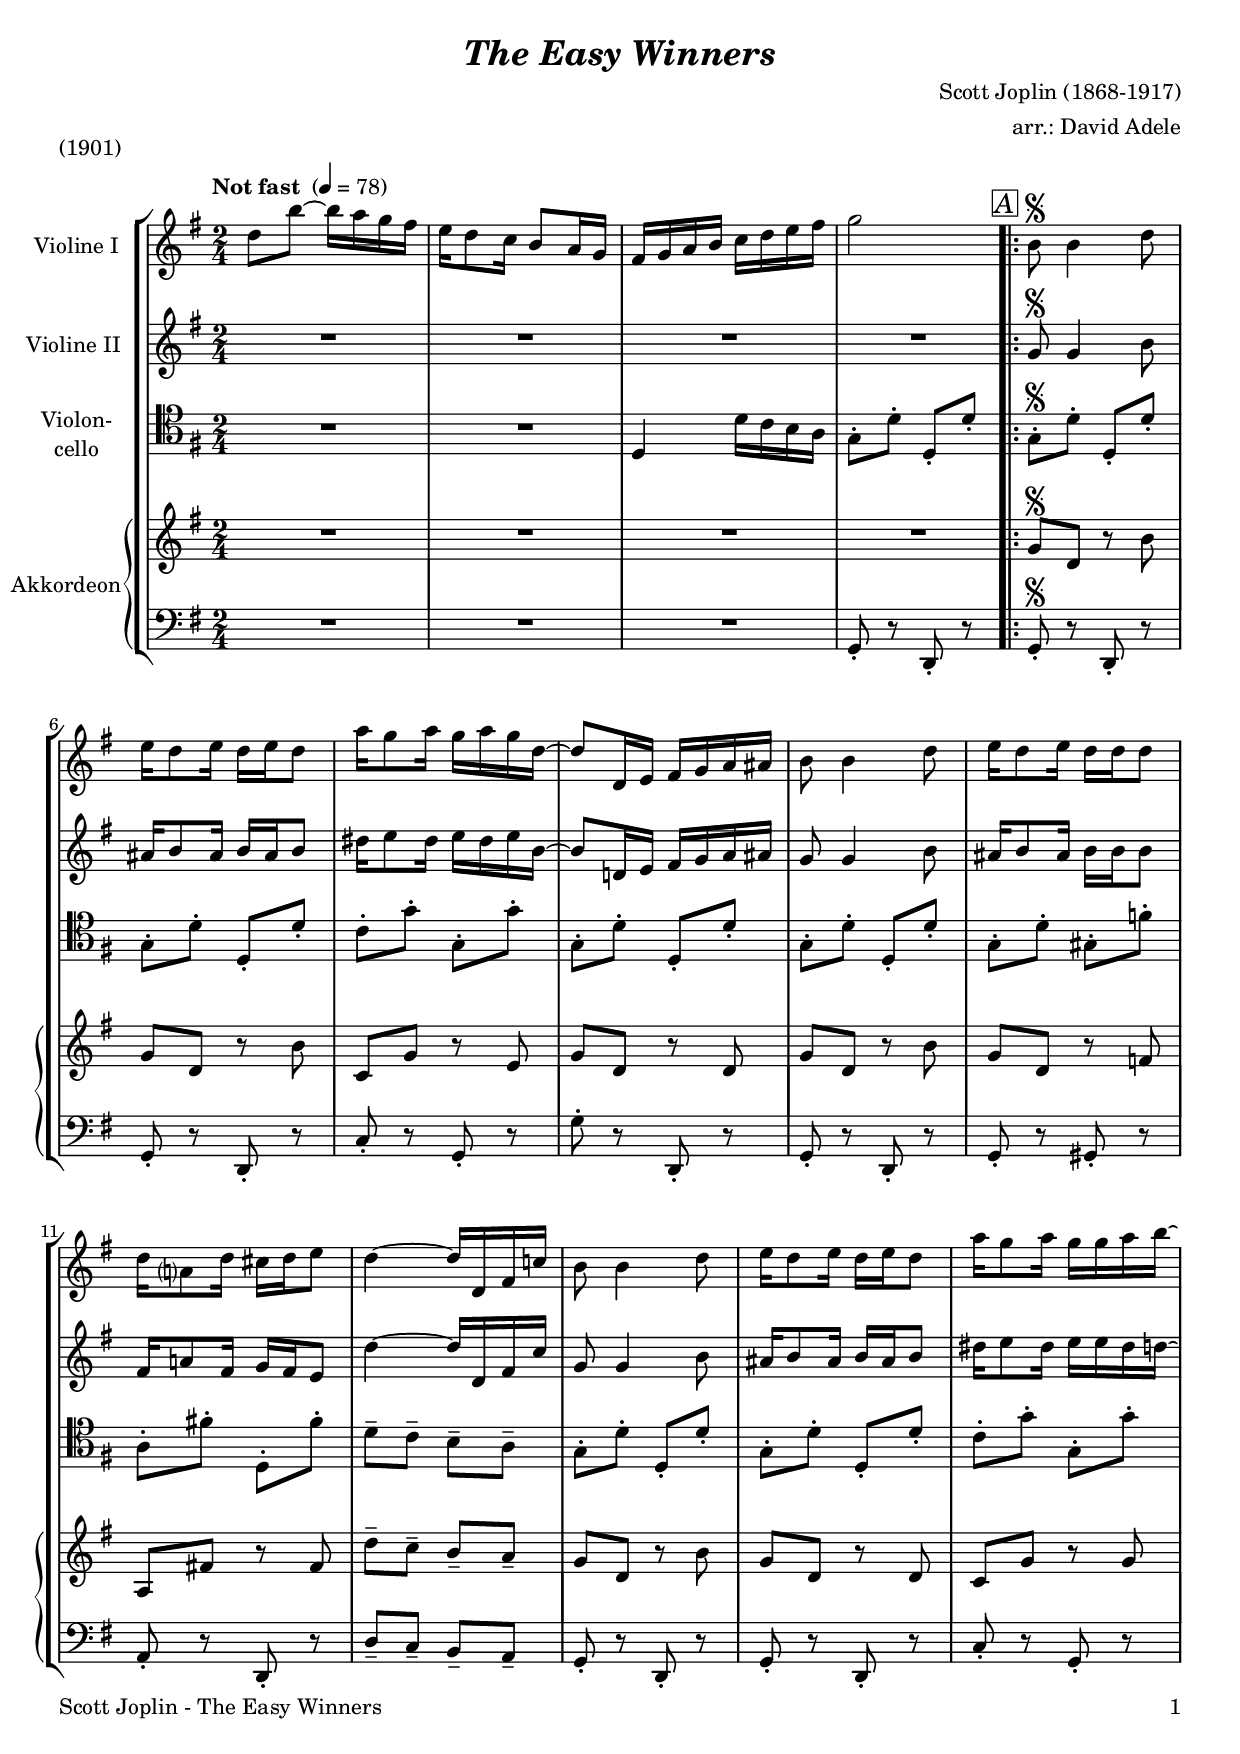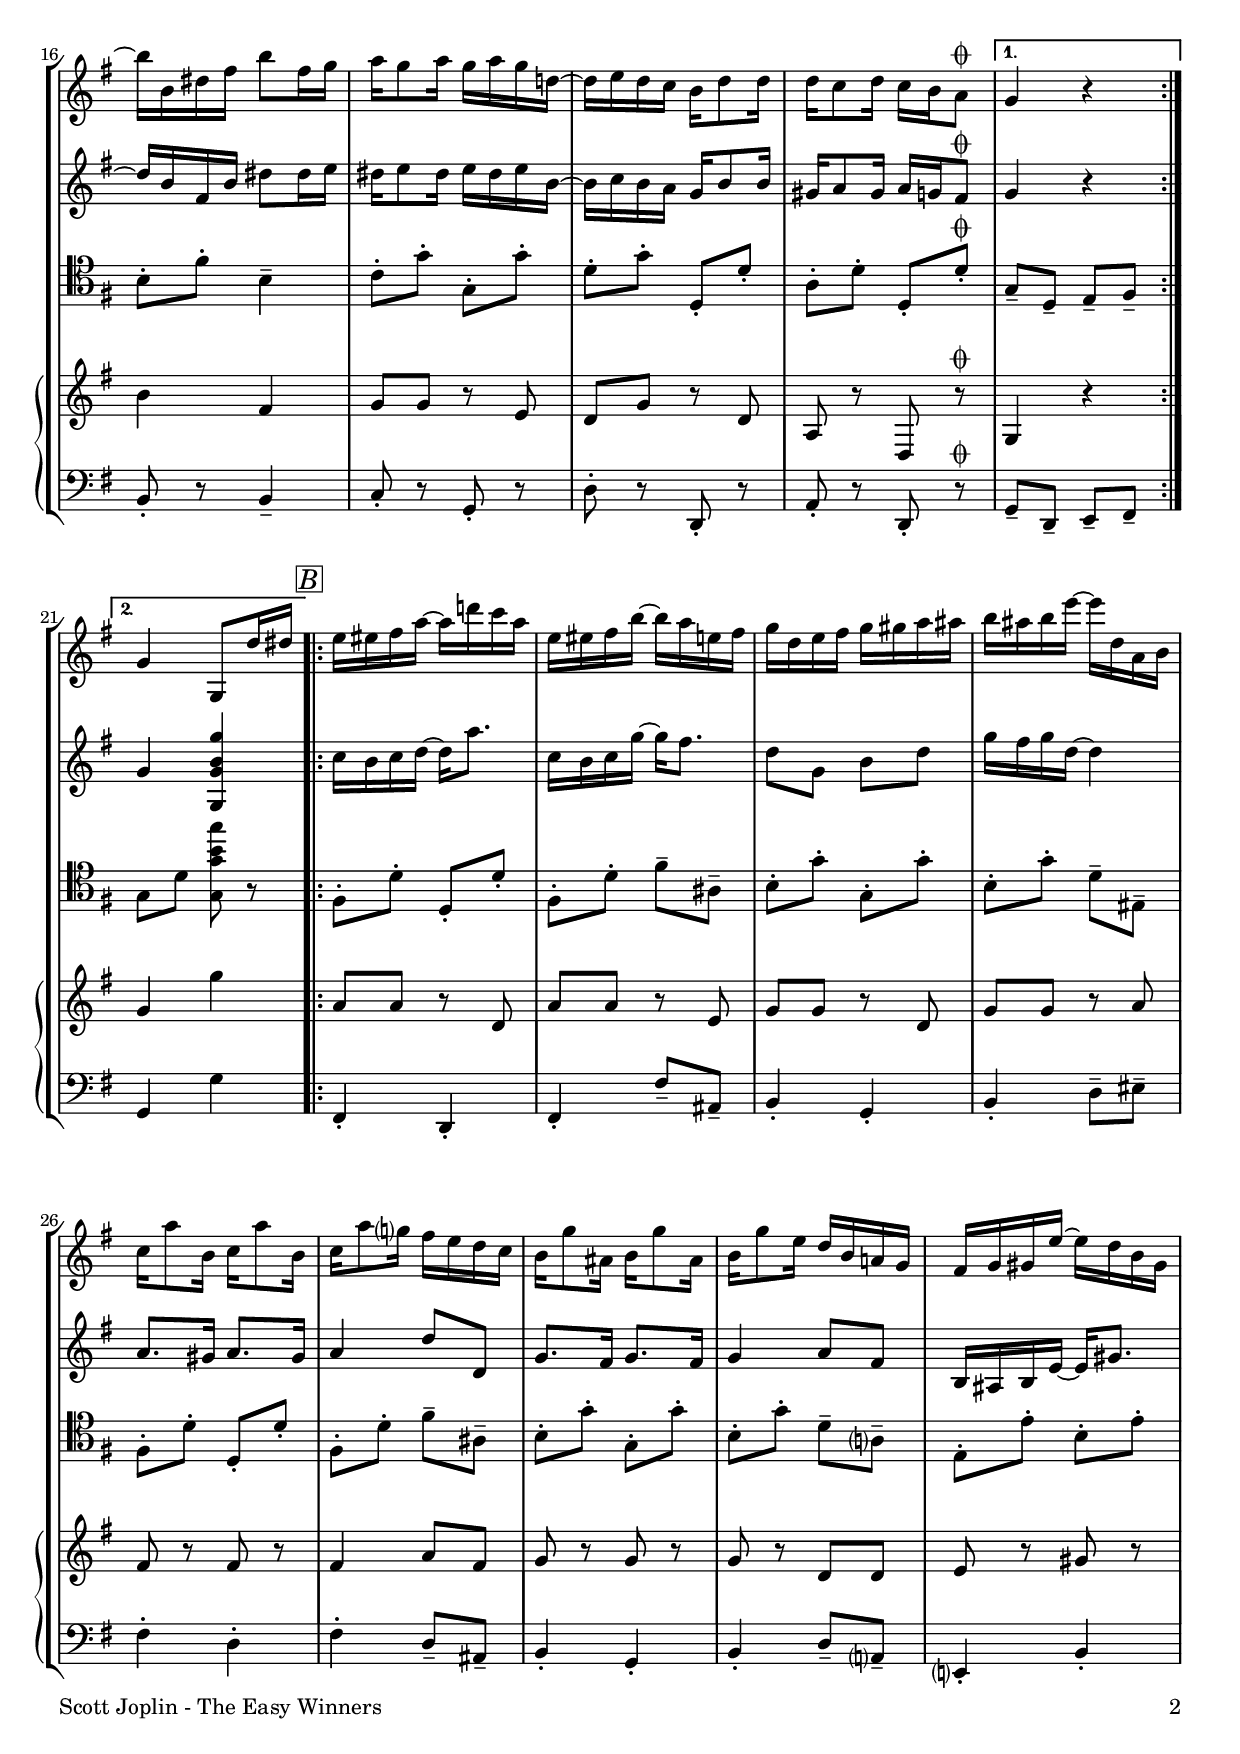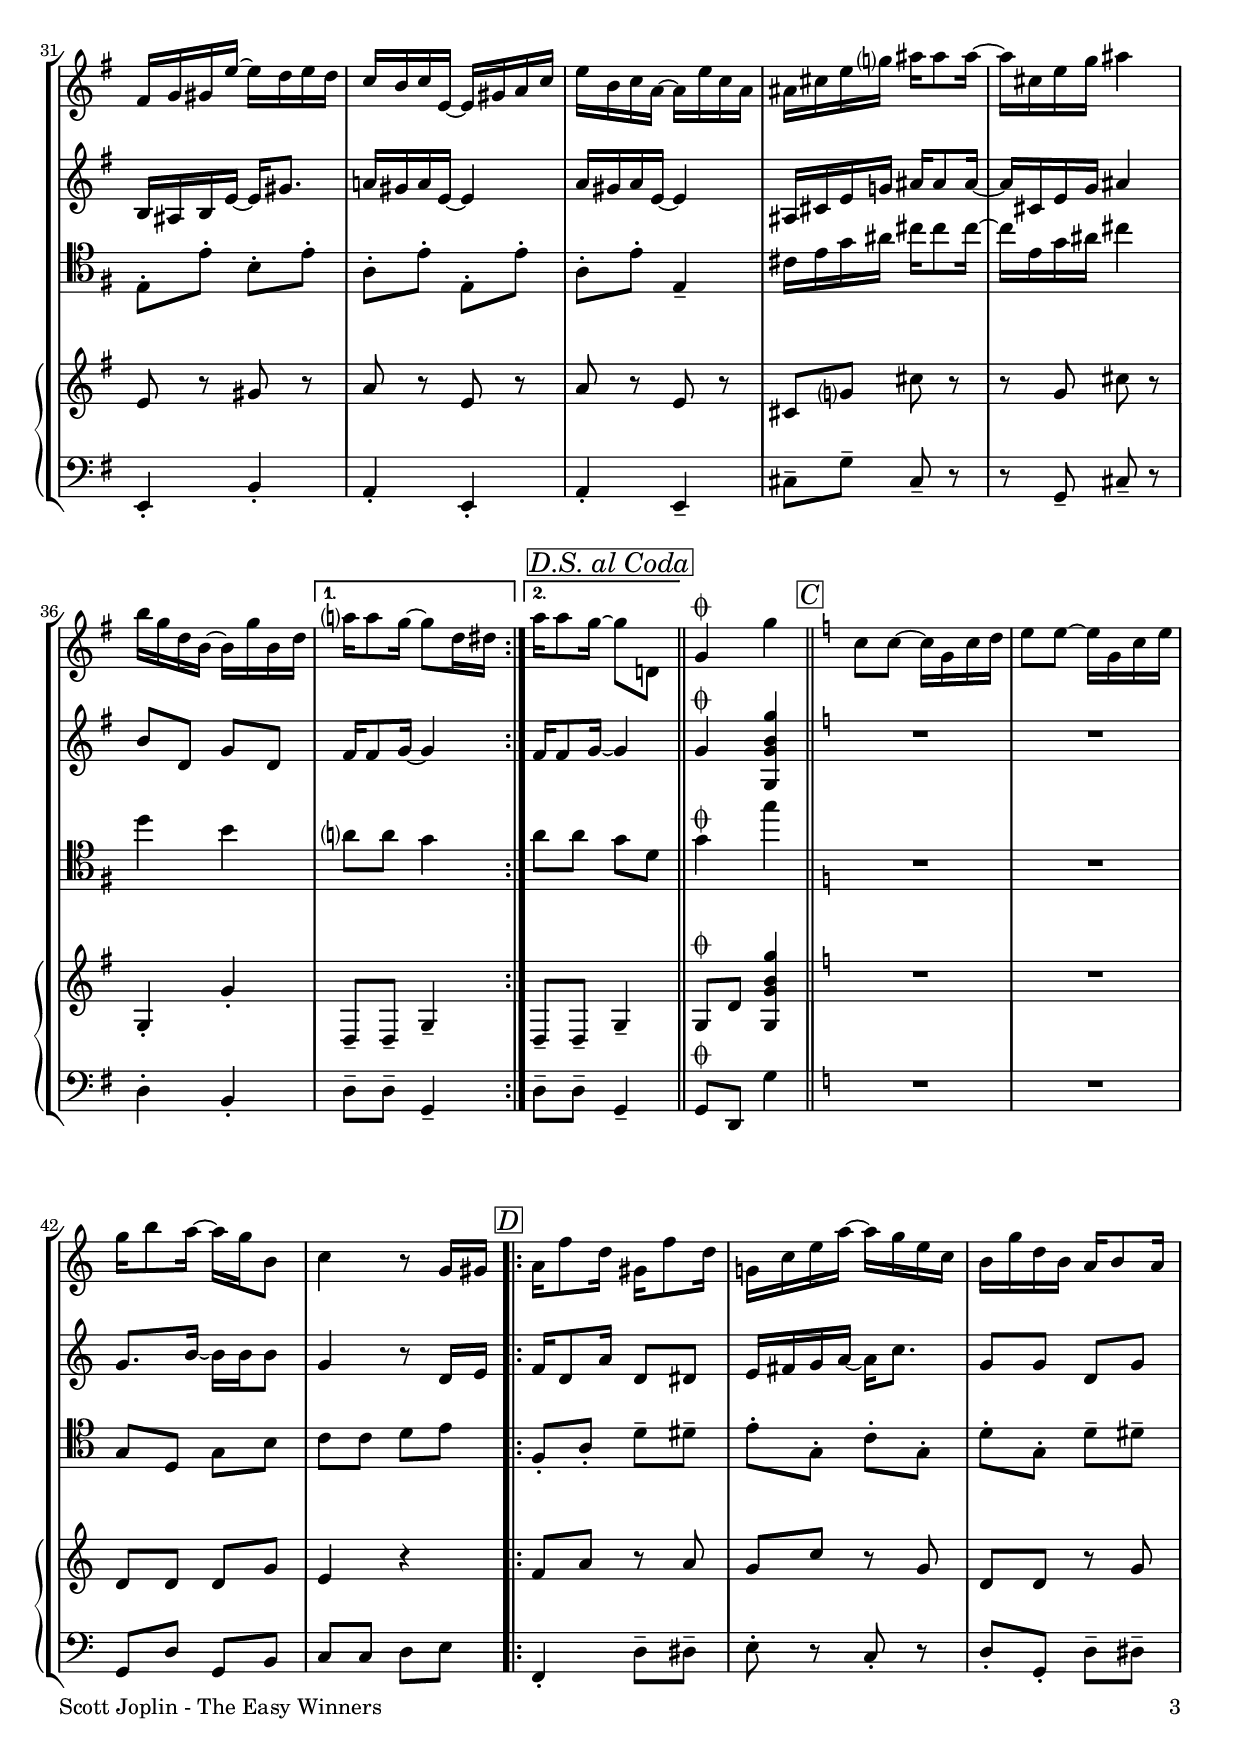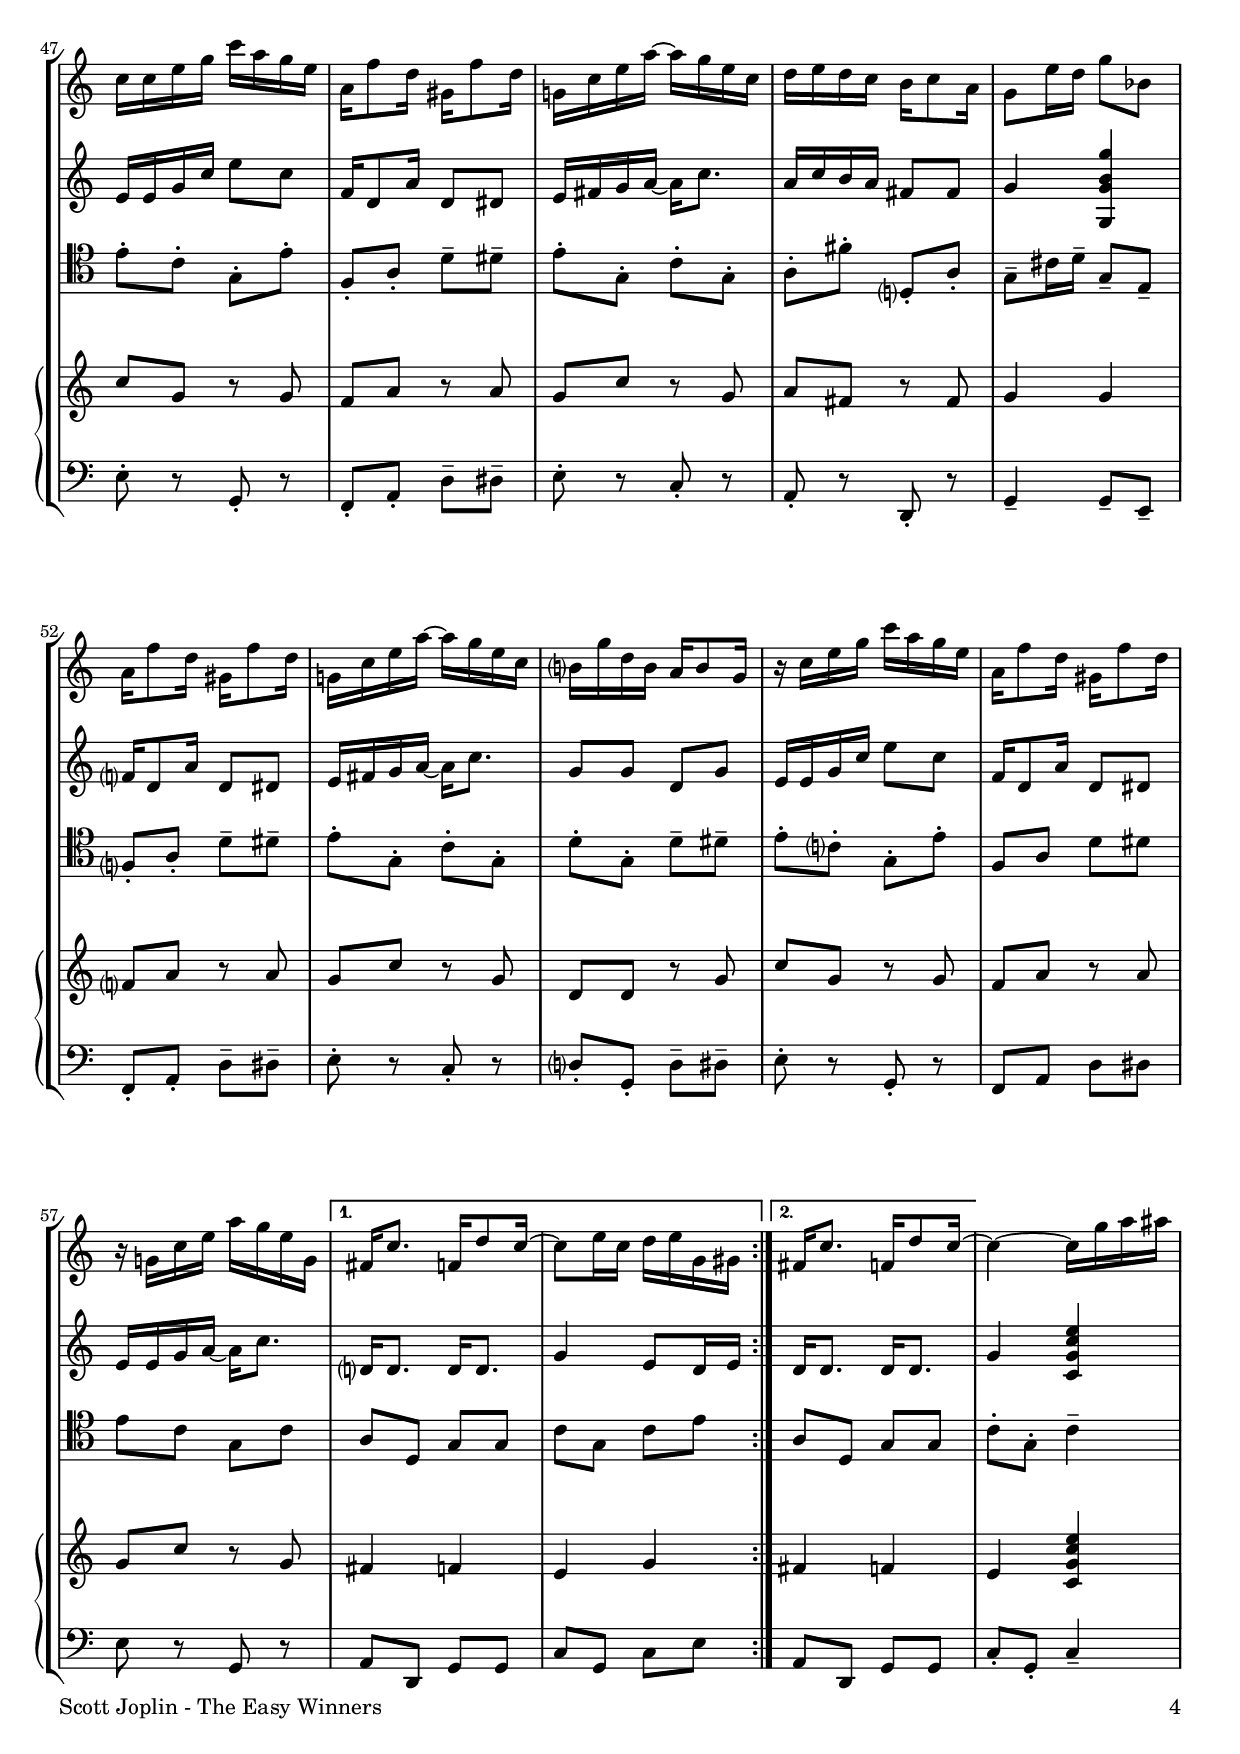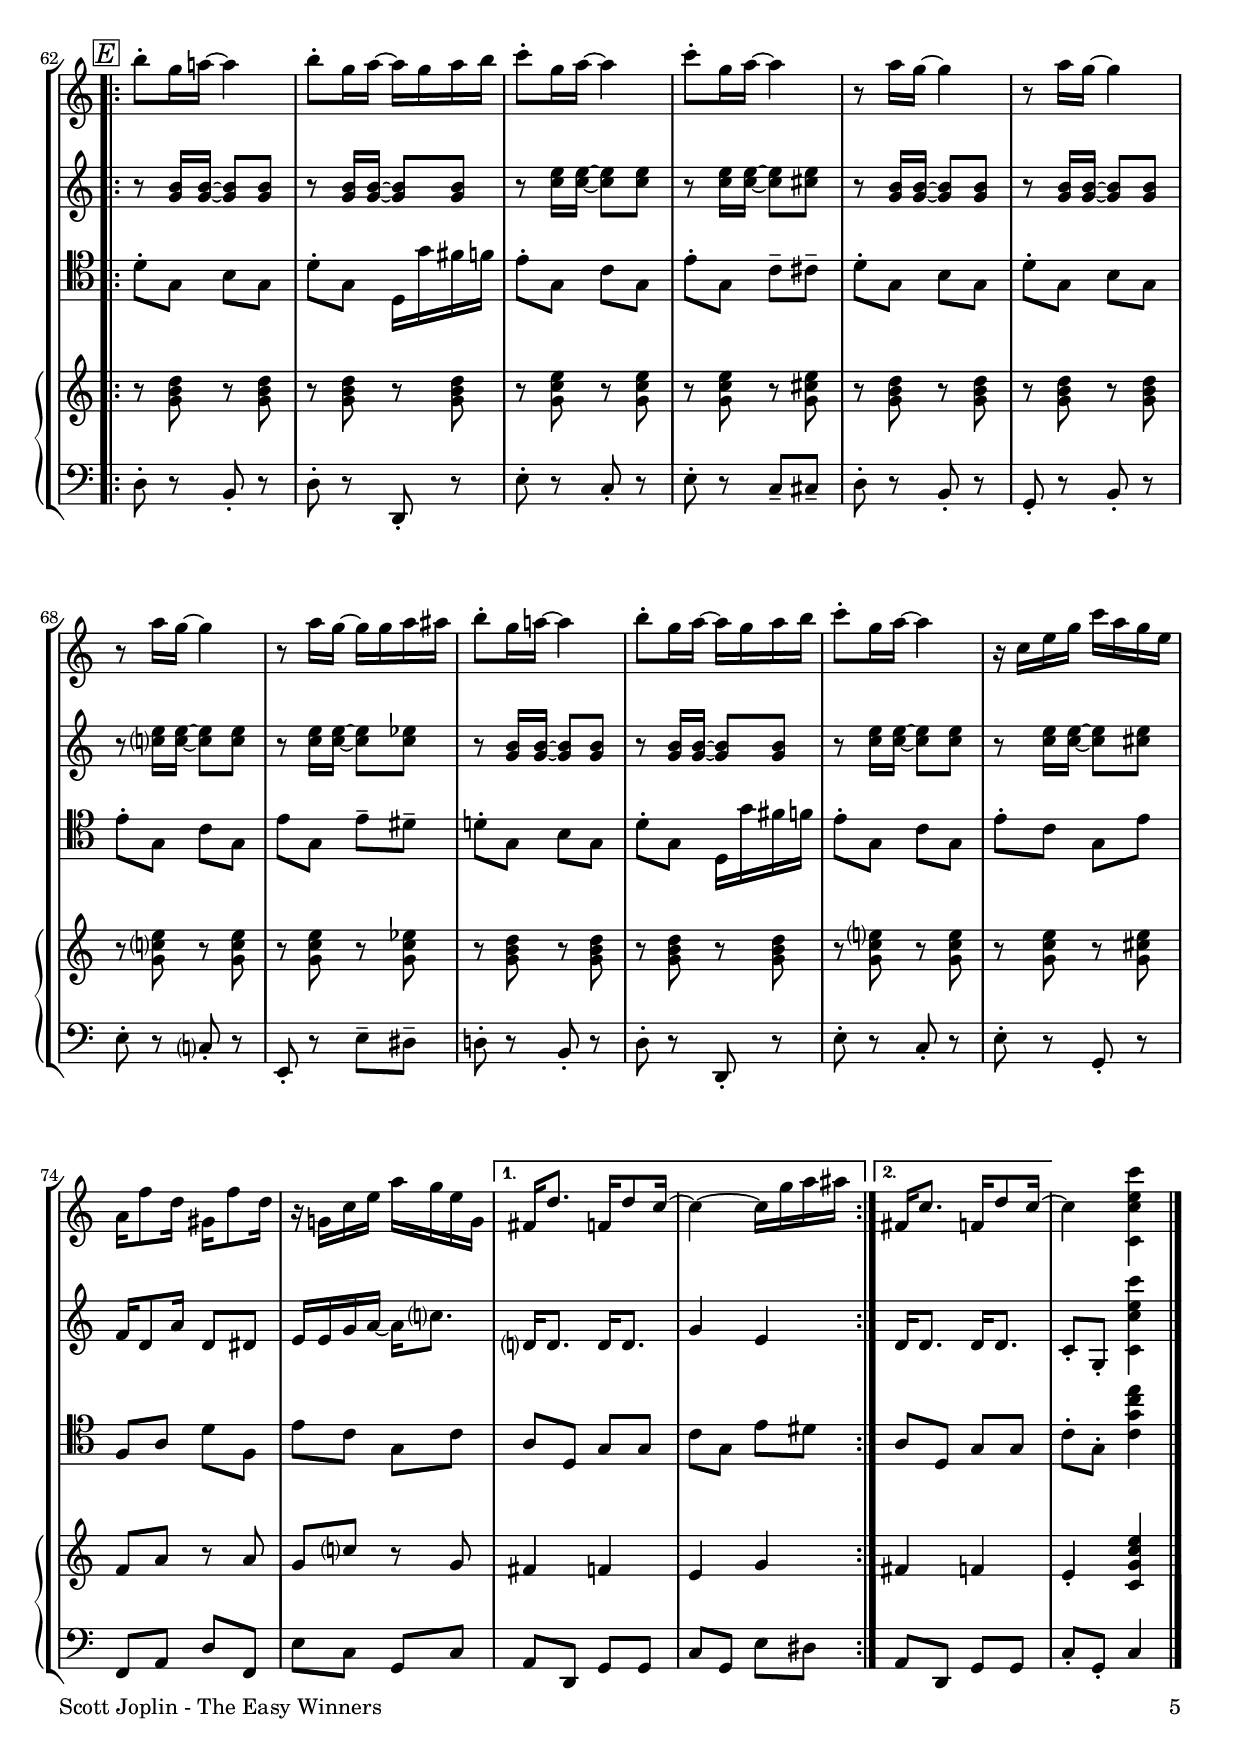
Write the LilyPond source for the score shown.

\version "2.24.3"
\include "deutsch.ly"

#(set-global-staff-size 19)

\header {
  title       = \markup \bold \italic "The Easy Winners"
  composer    = "Scott Joplin (1868-1917)"
  arranger    = "arr.: David Adele"
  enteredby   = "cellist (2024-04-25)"
  piece       = "(1901)"
}

voiceconsts = {
  \key a \major
  \time 2/4
%  \numericTimeSignature
  \compressEmptyMeasures
% Set default beaming for all staves
%  \set Timing.beamExceptions = #'()
%  \set Timing.baseMoment     = #(ly:make-moment 1 4)
%  \set Timing.beatStructure  = #'(1 1 1 1)
  \tempo "Not fast " 4=78
}

mivl = "violin"
miba = "cello"
% mikl = "bright acoustic"
% mikl = "church organ"
mikl = "concertina"

atem = \mark \markup \box \italic "a tempo"
dsac = \mark \markup \box \italic "D.S. al Coda"
rit  = \mark \markup \box \italic "rit."

boxa = {           \mark \markup \box \italic "A" }
boxb = {           \mark \markup \box \italic "B" }
boxc = { \bar "||" \mark \markup \box \italic "C" \key d \major }
boxd = {           \mark \markup \box \italic "D" }
boxe = {           \mark \markup \box \italic "E" }

va = \relative c'' {
  \voiceconsts

  e8 cis'~ cis16 h a gis
  fis e8 d16 cis8 h16 a
  gis a h cis d e fis gis
  a2
  \repeat volta 2 {
    \boxa
    cis,8\segno cis4 e8

    fis16 e8 fis16 e fis e8
    h'16 a8 h16 a h a e~
    e8 e,16 fis gis a h his
    cis8 cis4 e8
    fis16 e8 fis16 e e e8

    e16 h?8 e16 dis e fis8
    e4~ e16 e, gis d'!
    cis8 cis4 e8
    fis16 e8 fis16 e fis e8
    h'16 a8 h16 a a h cis~

    cis cis, eis gis cis8 gis16 a
    h a8 h16 a h a e!~
    e fis e d cis e8 e16
    e d8 e16 d cis h8\coda
  }
  \alternative {
    { a4 r }
    { a a,8 e''16 eis }
  }
  \repeat volta 2 {
    \boxb
    fis fisis gis h~ h e! d h
    fis fisis gis cis~ cis h fis gis
    a e fis gis a ais h his
    cis his cis fis~ fis e, h cis

    d h'8 cis,16 d h'8 cis,16
    d h'8 a?16 gis fis e d
    cis a'8 his,16 cis a'8 his,16
    cis a'8 fis16 e cis h! a
    gis a ais fis'~ fis e cis ais

    gis a ais fis'~ fis e fis e
    d cis d fis,~ fis ais h d
    fis cis d h~ h fis' d h
    his dis fis a? his his8 his16~
    his dis, fis a his4

    cis16 a e cis~ cis a' cis, e
  }
  \alternative {
    { h'? h8 a16~ a8 e16 eis }
    { h' h8 a16~ \dsac a8 e,! }
  } \bar "||"
  a4\coda a' \boxc
  d,8 d~ d16 a d e
  
  fis8 fis~ fis16 a, d fis
  a cis8 h16~ h a cis,8
  d4 r8 a16 ais
  \repeat volta 2 {
    \boxd
    h g'8 e16 ais, g'8 e16
    a,! d fis h~ h a fis d

    cis a' e cis h cis8 h16
    d d fis a d h a fis
    h, g'8 e16 ais, g'8 e16
    a,! d fis h~ h a fis d
    e fis e d cis d8 h16

    a8 fis'16 e a8 c,
    h16 g'8 e16 ais, g'8 e16
    a,! d fis h~ h a fis d
    cis? a' e cis h cis8 a16
    r d fis a d h a fis

    h, g'8 e16 ais, g'8 e16
    r a,! d fis h a fis a,
  }
  \alternative {
    { gis d'8. g,16 e'8 d16~ | d8 fis16 d e fis a, ais }
    { gis d'8. g,16 e'8 d16~ }
  }
  d4~ d16 a' h his
  \repeat volta 2 {
    \boxe
    cis8-. a16 h!~ h4
    cis8-. a16 h~ h a h cis
    d8-. a16 h~ h4
    d8-. a16 h~ h4
    r8 h16 a~ a4
    r8 h16 a~ a4

    r8 h16 a~ a4
    r8 h16 a~ a a h his
    cis8-. a16 h!~ h4
    cis8-. a16 h~ h a h cis
    d8-. a16 h~ h4
    r16 d, fis a d h a fis

    h, g'8 e16 ais, g'8 e16
    r a,! d fis h a fis a,
  }
  \alternative {
    { gis e'8. g,16 e'8 d16~ | d4~ d16 a' h his }
    { gis, d'8. g,16 e'8 d16~ }
  }
  d4 <d, d' fis d'> \bar "|."
}

vb = \relative c'' {
  \voiceconsts

  R2*4
  \repeat volta 2 {
    \boxa
    a8\segno a4 cis8
    his16 cis8 his16 cis his cis8
    eis16 fis8 eis16 fis eis fis cis~
    cis8 e,!16 fis gis a h his
    a8 a4 cis8
    his16 cis8 his16 cis cis cis8

    gis16 h!8 gis16 a gis fis8
    e'4~ e16 e, gis d'
    a8 a4 cis8
    his16 cis8 his16 cis his cis8
    eis16 fis8 eis16 fis fis eis e~

    e cis gis cis eis8 eis16 fis
    eis fis8 eis16 fis eis fis cis~
    cis d cis h a cis8 cis16
    ais h8 ais16 h a gis8\coda
  }
  \alternative {
    { a4 r }
    { a <a, a' cis a'> }
  }
  \repeat volta 2 {
    \boxb
    d'16 cis d e~ e h'8.
    d,16 cis d a'~ a gis8.
    e8 a, cis e
    a16 gis a e~ e4

    h8. ais16 h8. ais16
    h4 e8 e,
    a8. gis16 a8. gis16
    a4 h8 gis
    cis,16 his cis fis~ fis ais8.

    cis,16 his cis fis~ fis ais8.
    h!16 ais h fis~ fis4
    h16 ais h fis~ fis4
    his,16 dis fis a! his his8 his16~
    his dis, fis a his4

    cis8 e, a e
  }
  \alternative {
    { gis16 gis8 a16~ a4 }
    { gis16 gis8 a16~ \dsac a4 }
  } \bar "||"
  a4\coda <a, a' cis a'> \boxc
  R2*2
  a'8. cis16~ cis cis cis8
  a4 r8 e16 fis
  \repeat volta 2 {
    \boxd
    g e8 h'16 e,8 eis
    fis16 gis a h~ h d8.

    a8 a e a
    fis16 fis a d fis8 d
    g,16 e8 h'16 e,8 eis
    fis16 gis a h~ h d8.
    h16 d cis h gis8 gis

    a4 <a, a' cis a'>
    g'?16 e8 h'16 e,8 eis
    fis16 gis a h~ h d8.
    a8 a e a
    fis16 fis a d fis8 d

    g,16 e8 h'16 e,8 eis
    fis16 fis a h~ h d8.
  }
  \alternative {
    { e,?16 e8. e16 e8. | a4 fis8 e16 fis }
    { e e8. e16 e8. }
  }
  a4 <d, a' d fis>
  \repeat volta 2 {
    \boxe
    r8 <a' cis>16 <a cis>~ <a cis>8 <a cis>
    r <a cis>16 <a cis>~ <a cis>8 <a cis>
    r <d fis>16 <d fis>~ <d fis>8 <d fis>
    r <d fis>16 <d fis>~ <d fis>8 <dis fis>
    r <a cis>16 <a cis>~ <a cis>8 <a cis>
    r <a cis>16 <a cis>~ <a cis>8 <a cis>

    r <d? fis>16 <d fis>~ <d fis>8 <d fis>
    r <d fis>16 <d fis>~ <d fis>8 <d f>
    r <a cis>16 <a cis>~ <a cis>8 <a cis>
    r <a cis>16 <a cis>~ <a cis>8 <a cis>
    r <d fis>16 <d fis>~ <d fis>8 <d fis>
    r <d fis>16 <d fis>~ <d fis>8 <dis fis>

    g,16 e8 h'16 e,8 eis
    fis16 fis a h~ h d?8.
  }
  \alternative {
    { e,?16 e8. e16 e8. | a4 fis }
    { e16 e8. e16 e8. }
  }
  d8-. a-. <d d' fis d'>4 \bar "|."
}

vc = \relative c {
  \voiceconsts
  \clef "tenor"
  
  R2*2
  e4 e'16 d cis h
  a8-. e'-. e,-. e'-.
  \repeat volta 2 {
    \boxa
    a,-.\segno e'-. e,-. e'-.

    a,-. e'-. e,-. e'-.
    d-. a'-. a,-. a'-.
    a,-. e'-. e,-. e'-.
    a,-. e'-. e,-. e'-.
    a,-. e'-. ais,-. g'-.

    h,-. gis'!-. e,-. gis'-.
    e-- d-- cis-- h--
    a-. e'-. e,-. e'-.
    a,-. e'-. e,-. e'-.
    d-. a'-. a,-. a'-.

    cis,-. gis'-. cis,4--
    d8-. a'-. a,-. a'-.
    e-. a-. e,-. e'-.
    h-. e-. e,-. e'-.\coda
  }
  \alternative {
    { a,-- e-- fis-- gis-- }
    { a e' <a, a' cis a'> r }
  }
  \repeat volta 2 {
    \boxb
    gis-. e'-. e,-. e'-.
    gis,-. e'-. gis-- his,--
    cis-. a'-. a,-. a'-.
    cis,-. a'-. e-- fisis,--

    gis-. e'-. e,-. e'-.
    gis,-. e'-. gis-- his,--
    cis-. a'-. a,-. a'-.
    cis,-. a'-. e-- h?--
    fis-. fis'-. cis-. fis-.

    fis,-. fis'-. cis-. fis-.
    h,-. fis'-. fis,-. fis'-.
    h,-. fis'-. fis,4--
    dis'16 fis a his dis dis8 dis16~
    dis fis, a his dis4

    e cis
  }
  \alternative {
    { h?8 h a4 }
    { h8 h \dsac a e }
  } \bar "||"
  a4\coda a' \boxc
  R2*2
  a,,8 e a cis
  d d e fis
  \repeat volta 2 {
    \boxd
    g,-. h-. e-- eis--
    fis-. a,-. d-. a-.

    e'-. a,-. e'-- eis--
    fis-. d-. a-. fis'-.
    g,-. h-. e-- eis--
    fis8-. a,-. d-. a-.
    h-. gis'-. e,?-. h'-.

    a-- dis16 e-- a,8-- fis--
    g?-. h-. e-- eis--
    fis-. a,-. d-. a-.
    e'-. a,-. e'-- eis--
    fis-. d?-. a-. fis'-.

    g, h e eis
    fis d a d
  }
  \alternative {
    { h e, a a | d a d fis }
    { h, e, a a }
  }
  d-. a-. d4--
  \repeat volta 2 {
    \boxe
    e8-. a, cis a
    e'-. a, e16 a' gis g
    fis8-. a, d a
    fis'-. a, d-- dis--
    e8-. a, cis a
    e'-. a, cis a

    fis'-. a, d a
    fis' a, fis'-- eis--
    e!-. a, cis a
    e'-. a, e16 a' gis g
    fis8-. a, d a
    fis'-. d a fis'

    g, h e g,
    fis' d a d
  }
  \alternative {
    { h e, a a | d a fis' eis }
    { h e, a a }
  }
  d-. a-. <d a' d fis>4 \bar "|."
}

vd = \relative c'' {
  \voiceconsts

  R2*4
  \repeat volta 2 {
    \boxa
    a8\segno e r cis'
    a e r cis'
    d, a' r fis
    a e r e
    a e r cis'
    a e r g

    h, gis'! r gis
    e'-- d-- cis-- h--
    a e r cis'
    a e r e
    d a' r a

    cis4 gis
    a8 a r fis
    e a r e
    h r e, r\coda
  }
  \alternative {
    { a4 r }
    { a' a' }
  }
  \repeat volta 2 {
    \boxb
    h,8 h r e,
    h' h r fis
    a a r e
    a a r h

    gis r gis r
    gis4 h8 gis
    a r a r
    a r e e
    fis r ais r

    fis r ais r
    h r fis r
    h r fis r
    dis a'? dis r
    r a dis r

    a,4-. a'-.
  }
  \alternative {
    { e,8-- e-- a4-- }
    { e8-- e-- \dsac a4-- }
  } \bar "||"
  a8\coda e' <a, a' cis a'>4 \boxc
  R2*2
  e'8 e e a
  fis4 r
  \repeat volta 2 {
    \boxd
    g8 h r h
    a d r a

    e e r a
    d a r a
    g h r h
    a d r a
    h gis r gis

    a4 a
    g?8 h r h
    a d r a
    e e r a
    d a r a

    g h r h
    a d r a
  }
  \alternative {
    { gis4 g | fis a }
    { gis g }
  }
  fis <d a' d fis>
  \repeat volta 2 {
    \boxe
    r8 <a' cis e> r <a cis e>
    r <a cis e> r <a cis e>
    r <a d fis> r <a d fis>
    r <a d fis> r <a dis fis>
    r <a cis e> r <a cis e>
    r <a cis e> r <a cis e>

    r <a d? fis> r <a d fis>
    r <a d fis> r <a d f>
    r <a cis e> r <a cis e>
    r <a cis e> r <a cis e>
    r <a d fis?> r <a d fis>
    r <a d fis> r <a dis fis>

    g h r h
    a d? r a
  }
  \alternative {
    { gis4 g | fis a }
    { gis g }
  }
  fis-. <d a' d fis> \bar "|."
}

ve = \relative c {
  \voiceconsts
  \clef "bass"

  R2*3
  a8-. r e-. r
  \repeat volta 2 {
    \boxa
    a-.\segno r e-. r
    a-. r e-. r
    d'-. r a-. r
    a'-. r e,-. r
    a-. r e-. r
    a-. r ais-. r

    h-. r e,-. r
    e'-- d-- cis-- h--
    a-. r e-. r
    a-. r e-. r
    d'-. r a-. r

    cis-. r cis4--
    d8-. r a-. r
    e'-. r e,-. r
    h'-. r e,-. r\coda
  }
  \alternative {
    { a-- e-- fis-- gis-- }
    { a4 a' }
  }
  \repeat volta 2 {
    \boxb
    gis,-. e-.
    gis-. gis'8-- his,--
    cis4-. a-.
    cis-. e8-- fisis--

    gis4-. e-.
    gis-. e8-- his--
    cis4-. a-.
    cis-. e8-- h?--
    fis?4-. cis'-.

    fis,-. cis'-.
    h-. fis-.
    h-. fis--
    dis'8-- a'-- dis,-- r
    r a-- dis-- r

    e4-. cis-.
  }
  \alternative {
    { e8-- e-- a,4-- }
    { e'8-- e-- \dsac a,4-- }
  } \bar "||"
  a8\coda e a'4 \boxc
  R2*2
  a,8 e' a, cis
  d d e fis
  \repeat volta 2 {
    \boxd
    g,4-. e'8-- eis--
    fis-. r d-. r

    e-. a,-. e'-- eis--
    fis-. r a,-. r
    g-. h-. e-- eis--
    fis-. r d-. r
    h-. r e,-. r

    a4-- a8-- fis--
    g-. h-. e-- eis--
    fis-. r d-. r
    e?-. a,-. e'-- eis--
    fis-. r a,-. r

    g h e eis
    fis r a, r
  }
  \alternative {
    { h e, a a | d a d fis }
    { h, e, a a }
  }
  d-. a-. d4--
  \repeat volta 2 {
    \boxe
    e8-. r cis-. r
    e-. r e,-. r
    fis'-. r d-. r
    fis-. r d-- dis--
    e-. r cis-. r
    a-. r cis-. r

    fis-. r d?-. r
    fis,-. r fis'-- eis--
    e!-. r cis-. r
    e-. r e,-. r
    fis'-. r d-. r
    fis-. r a,-. r

    g h e g,
    fis' d a d
  }
  \alternative {
    { h e, a a | d a fis' eis }
    { h e, a a }
  }
  d-. a-. d4 \bar "|."
}


music = \new StaffGroup <<
  \new Staff {
    \set Staff.midiInstrument = \mivl
    \set Staff.instrumentName = \markup \center-column { "Violine I" }
    \transpose a g { \va }
  }

  \new Staff {
    \set Staff.midiInstrument = \mivl
    \set Staff.instrumentName = \markup \center-column { "Violine II" }
    \transpose a g { \vb }
  }

  \new Staff {
    \set Staff.midiInstrument = \miba
    \set Staff.instrumentName = \markup \center-column { "Violon-" "cello" }
    \transpose a g { \vc }
  }

  \new PianoStaff <<
    \set PianoStaff.midiInstrument = \mikl
    \set PianoStaff.instrumentName = \markup \center-column { "Akkordeon" }
    <<
      \new Staff {
	\transpose a g { \vd }
%	\transpose a g { << \vd \\ \ve >> }
      }
      
      %    \new Dynamics \vdy
      
      \new Staff {
	\transpose a g { \ve }
%	\transpose a g { << \vf \\ \vg >> }
      }
    >>  
  >>
>>

\book {
  \paper {
    print-page-number = ##t
    print-first-page-number = ##t
    ragged-last-bottom = ##f
    oddHeaderMarkup = \markup \null
    evenHeaderMarkup = \markup \null
    oddFooterMarkup = \markup {
      \fill-line {
        \if \should-print-page-number
        "Scott Joplin - The Easy Winners" \fromproperty #'page:page-number-string
      }
    }
    evenFooterMarkup = \oddFooterMarkup
  } \score {
    \music
    \layout {}
  }

  \score {
    \unfoldRepeats \music

    \midi {
      \context {
        \Score
      }
    }
  }
}
